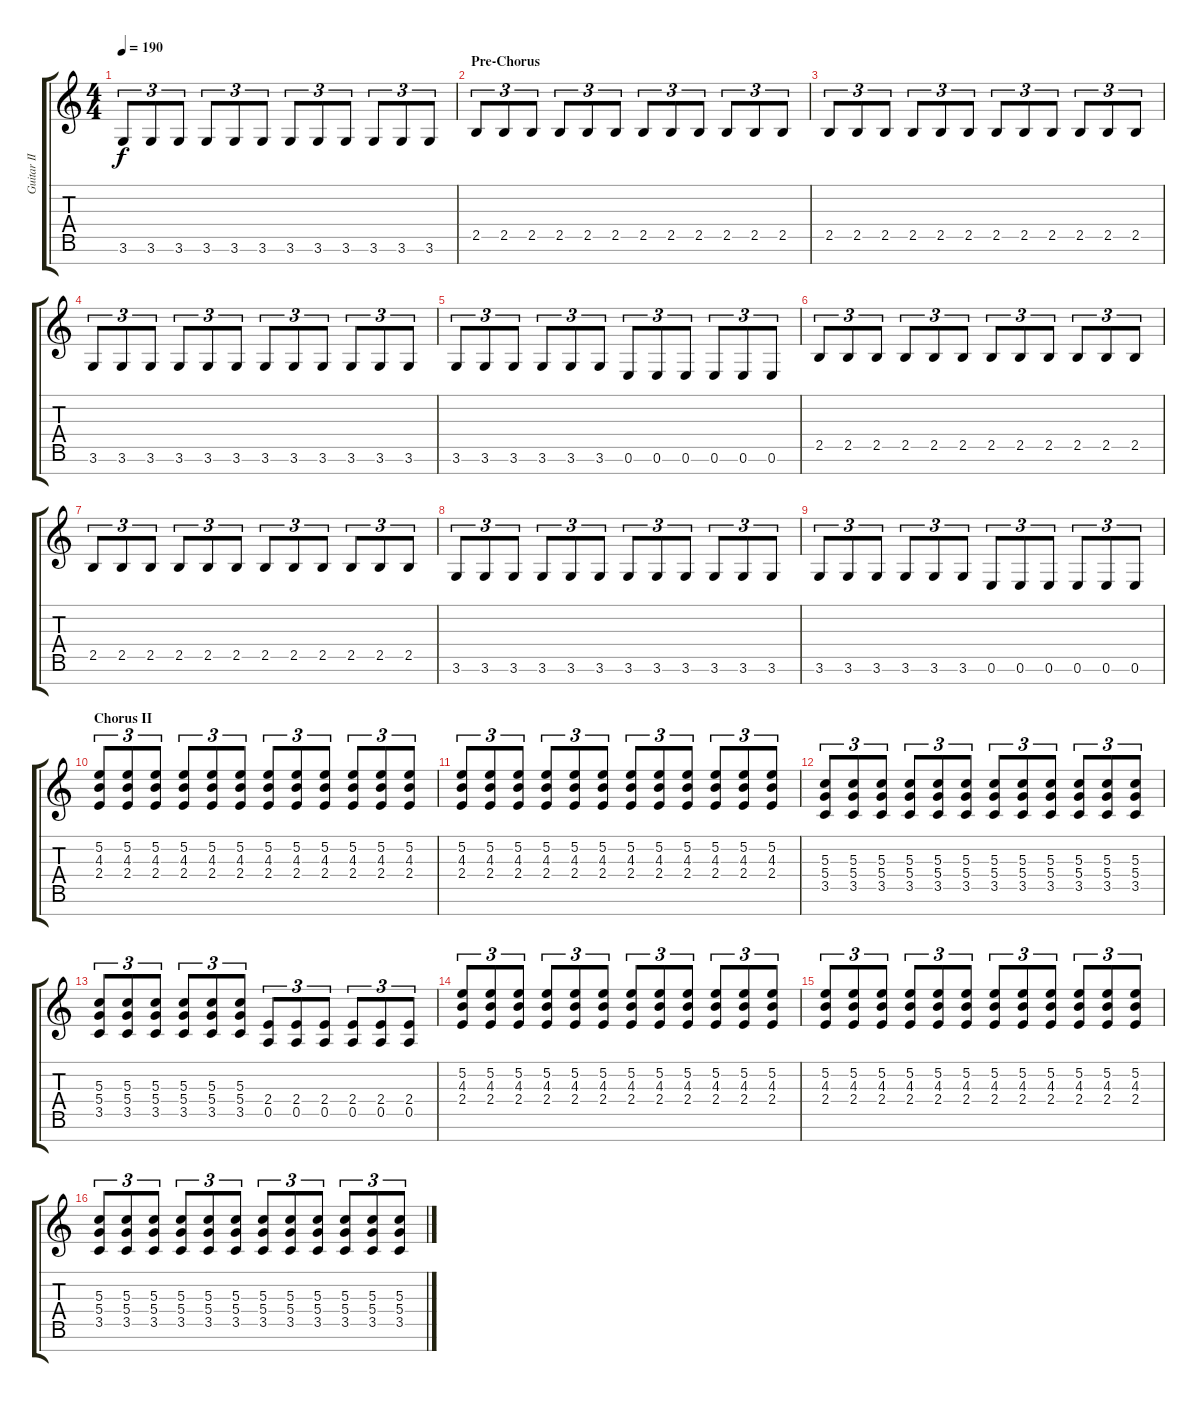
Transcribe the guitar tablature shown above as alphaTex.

\track ("Guitar II" "Guitar II") {instrument distortionguitar}
\staff {score tabs}
\tuning (E4 B3 G3 D3 A2 E2 B1) {hide}
\ts (4 4)
\tempo 190
\clef g2
\ks c
3.6.8{tu (3 2) dy f} 3.6.8{tu (3 2)} 3.6.8{tu (3 2)} 3.6.8{tu (3 2)} 3.6.8{tu (3 2)} 3.6.8{tu (3 2)} 3.6.8{tu (3 2)} 3.6.8{tu (3 2)} 3.6.8{tu (3 2)} 3.6.8{tu (3 2)} 3.6.8{tu (3 2)} 3.6.8{tu (3 2)} |
\section ("" "Pre-Chorus")
2.5.8{tu (3 2)} 2.5.8{tu (3 2)} 2.5.8{tu (3 2)} 2.5.8{tu (3 2)} 2.5.8{tu (3 2)} 2.5.8{tu (3 2)} 2.5.8{tu (3 2)} 2.5.8{tu (3 2)} 2.5.8{tu (3 2)} 2.5.8{tu (3 2)} 2.5.8{tu (3 2)} 2.5.8{tu (3 2)} |
2.5.8{tu (3 2)} 2.5.8{tu (3 2)} 2.5.8{tu (3 2)} 2.5.8{tu (3 2)} 2.5.8{tu (3 2)} 2.5.8{tu (3 2)} 2.5.8{tu (3 2)} 2.5.8{tu (3 2)} 2.5.8{tu (3 2)} 2.5.8{tu (3 2)} 2.5.8{tu (3 2)} 2.5.8{tu (3 2)} |
3.6.8{tu (3 2)} 3.6.8{tu (3 2)} 3.6.8{tu (3 2)} 3.6.8{tu (3 2)} 3.6.8{tu (3 2)} 3.6.8{tu (3 2)} 3.6.8{tu (3 2)} 3.6.8{tu (3 2)} 3.6.8{tu (3 2)} 3.6.8{tu (3 2)} 3.6.8{tu (3 2)} 3.6.8{tu (3 2)} |
3.6.8{tu (3 2)} 3.6.8{tu (3 2)} 3.6.8{tu (3 2)} 3.6.8{tu (3 2)} 3.6.8{tu (3 2)} 3.6.8{tu (3 2)} 0.6.8{tu (3 2)} 0.6.8{tu (3 2)} 0.6.8{tu (3 2)} 0.6.8{tu (3 2)} 0.6.8{tu (3 2)} 0.6.8{tu (3 2)} |
2.5.8{tu (3 2)} 2.5.8{tu (3 2)} 2.5.8{tu (3 2)} 2.5.8{tu (3 2)} 2.5.8{tu (3 2)} 2.5.8{tu (3 2)} 2.5.8{tu (3 2)} 2.5.8{tu (3 2)} 2.5.8{tu (3 2)} 2.5.8{tu (3 2)} 2.5.8{tu (3 2)} 2.5.8{tu (3 2)} |
2.5.8{tu (3 2)} 2.5.8{tu (3 2)} 2.5.8{tu (3 2)} 2.5.8{tu (3 2)} 2.5.8{tu (3 2)} 2.5.8{tu (3 2)} 2.5.8{tu (3 2)} 2.5.8{tu (3 2)} 2.5.8{tu (3 2)} 2.5.8{tu (3 2)} 2.5.8{tu (3 2)} 2.5.8{tu (3 2)} |
3.6.8{tu (3 2)} 3.6.8{tu (3 2)} 3.6.8{tu (3 2)} 3.6.8{tu (3 2)} 3.6.8{tu (3 2)} 3.6.8{tu (3 2)} 3.6.8{tu (3 2)} 3.6.8{tu (3 2)} 3.6.8{tu (3 2)} 3.6.8{tu (3 2)} 3.6.8{tu (3 2)} 3.6.8{tu (3 2)} |
3.6.8{tu (3 2)} 3.6.8{tu (3 2)} 3.6.8{tu (3 2)} 3.6.8{tu (3 2)} 3.6.8{tu (3 2)} 3.6.8{tu (3 2)} 0.6.8{tu (3 2)} 0.6.8{tu (3 2)} 0.6.8{tu (3 2)} 0.6.8{tu (3 2)} 0.6.8{tu (3 2)} 0.6.8{tu (3 2)} |
\section ("" "Chorus II")
(5.2 4.3 2.4).8{tu (3 2)} (5.2 4.3 2.4).8{tu (3 2)} (5.2 4.3 2.4).8{tu (3 2)} (5.2 4.3 2.4).8{tu (3 2)} (5.2 4.3 2.4).8{tu (3 2)} (5.2 4.3 2.4).8{tu (3 2)} (5.2 4.3 2.4).8{tu (3 2)} (5.2 4.3 2.4).8{tu (3 2)} (5.2 4.3 2.4).8{tu (3 2)} (5.2 4.3 2.4).8{tu (3 2)} (5.2 4.3 2.4).8{tu (3 2)} (5.2 4.3 2.4).8{tu (3 2)} |
(5.2 4.3 2.4).8{tu (3 2)} (5.2 4.3 2.4).8{tu (3 2)} (5.2 4.3 2.4).8{tu (3 2)} (5.2 4.3 2.4).8{tu (3 2)} (5.2 4.3 2.4).8{tu (3 2)} (5.2 4.3 2.4).8{tu (3 2)} (5.2 4.3 2.4).8{tu (3 2)} (5.2 4.3 2.4).8{tu (3 2)} (5.2 4.3 2.4).8{tu (3 2)} (5.2 4.3 2.4).8{tu (3 2)} (5.2 4.3 2.4).8{tu (3 2)} (5.2 4.3 2.4).8{tu (3 2)} |
(5.3 5.4 3.5).8{tu (3 2)} (5.3 5.4 3.5).8{tu (3 2)} (5.3 5.4 3.5).8{tu (3 2)} (5.3 5.4 3.5).8{tu (3 2)} (5.3 5.4 3.5).8{tu (3 2)} (5.3 5.4 3.5).8{tu (3 2)} (5.3 5.4 3.5).8{tu (3 2)} (5.3 5.4 3.5).8{tu (3 2)} (5.3 5.4 3.5).8{tu (3 2)} (5.3 5.4 3.5).8{tu (3 2)} (5.3 5.4 3.5).8{tu (3 2)} (5.3 5.4 3.5).8{tu (3 2)} |
(5.3 5.4 3.5).8{tu (3 2)} (5.3 5.4 3.5).8{tu (3 2)} (5.3 5.4 3.5).8{tu (3 2)} (5.3 5.4 3.5).8{tu (3 2)} (5.3 5.4 3.5).8{tu (3 2)} (5.3 5.4 3.5).8{tu (3 2)} (2.4 0.5).8{tu (3 2)} (2.4 0.5).8{tu (3 2)} (2.4 0.5).8{tu (3 2)} (2.4 0.5).8{tu (3 2)} (2.4 0.5).8{tu (3 2)} (2.4 0.5).8{tu (3 2)} |
(5.2 4.3 2.4).8{tu (3 2)} (5.2 4.3 2.4).8{tu (3 2)} (5.2 4.3 2.4).8{tu (3 2)} (5.2 4.3 2.4).8{tu (3 2)} (5.2 4.3 2.4).8{tu (3 2)} (5.2 4.3 2.4).8{tu (3 2)} (5.2 4.3 2.4).8{tu (3 2)} (5.2 4.3 2.4).8{tu (3 2)} (5.2 4.3 2.4).8{tu (3 2)} (5.2 4.3 2.4).8{tu (3 2)} (5.2 4.3 2.4).8{tu (3 2)} (5.2 4.3 2.4).8{tu (3 2)} |
(5.2 4.3 2.4).8{tu (3 2)} (5.2 4.3 2.4).8{tu (3 2)} (5.2 4.3 2.4).8{tu (3 2)} (5.2 4.3 2.4).8{tu (3 2)} (5.2 4.3 2.4).8{tu (3 2)} (5.2 4.3 2.4).8{tu (3 2)} (5.2 4.3 2.4).8{tu (3 2)} (5.2 4.3 2.4).8{tu (3 2)} (5.2 4.3 2.4).8{tu (3 2)} (5.2 4.3 2.4).8{tu (3 2)} (5.2 4.3 2.4).8{tu (3 2)} (5.2 4.3 2.4).8{tu (3 2)} |
(5.3 5.4 3.5).8{tu (3 2)} (5.3 5.4 3.5).8{tu (3 2)} (5.3 5.4 3.5).8{tu (3 2)} (5.3 5.4 3.5).8{tu (3 2)} (5.3 5.4 3.5).8{tu (3 2)} (5.3 5.4 3.5).8{tu (3 2)} (5.3 5.4 3.5).8{tu (3 2)} (5.3 5.4 3.5).8{tu (3 2)} (5.3 5.4 3.5).8{tu (3 2)} (5.3 5.4 3.5).8{tu (3 2)} (5.3 5.4 3.5).8{tu (3 2)} (5.3 5.4 3.5).8{tu (3 2)}
